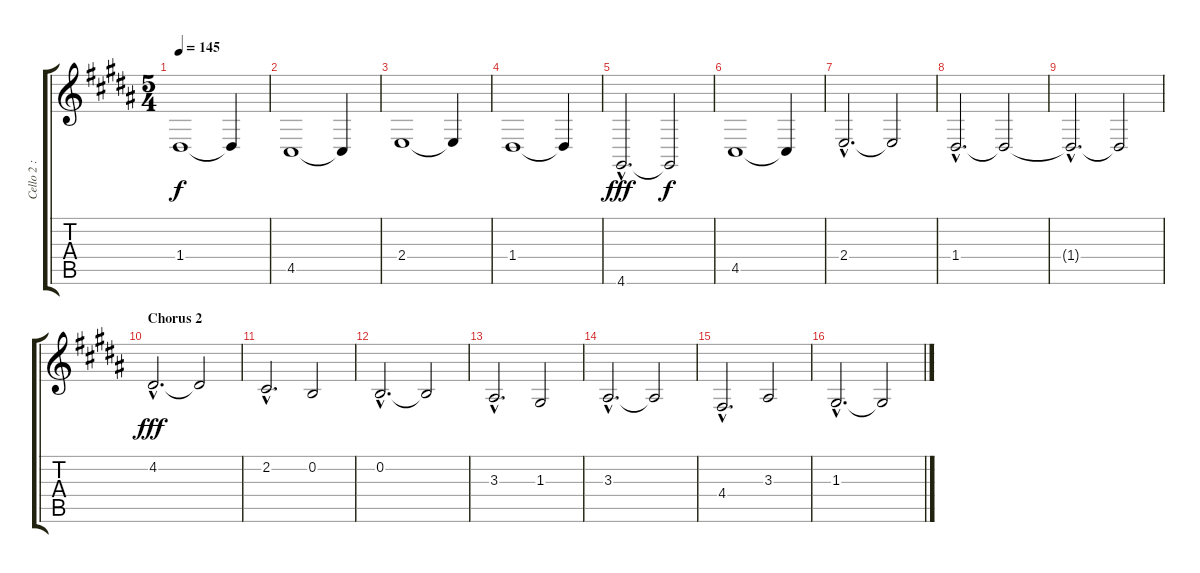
\track ("Cello 2 : Rhythm" "Cello 2 : ") {instrument cello}
\staff {score tabs}
\tuning (E4 B3 G3 D3 A2 E2) {hide}
\ts (5 4)
\tempo 145
\clef g2
\ks b
1.4{t}.1{dy f} 1.4{t}.4 |
4.5.1 4.5{t}.4 |
2.4.1 2.4{t}.4 |
1.4.1 1.4{t}.4 |
4.6{hac}.2{d dy fff} 4.6{t}.2{dy f} |
4.5.1 4.5{t}.4 |
2.4{hac}.2{d} 2.4{t}.2 |
1.4{hac}.2{d} 1.4{t}.2 |
1.4{hac t}.2{d} 1.4{t}.2 |
\section ("" "Chorus 2")
4.2{hac}.2{d dy fff volume 16} 4.2{t}.2 |
2.2{hac}.2{d} 0.2.2 |
0.2{hac}.2{d} 0.2{t}.2 |
3.3{hac}.2{d} 1.3.2 |
3.3{hac}.2{d} 3.3{t}.2 |
4.4{hac}.2{d} 3.3.2 |
1.3{hac}.2{d} 1.3{t}.2
